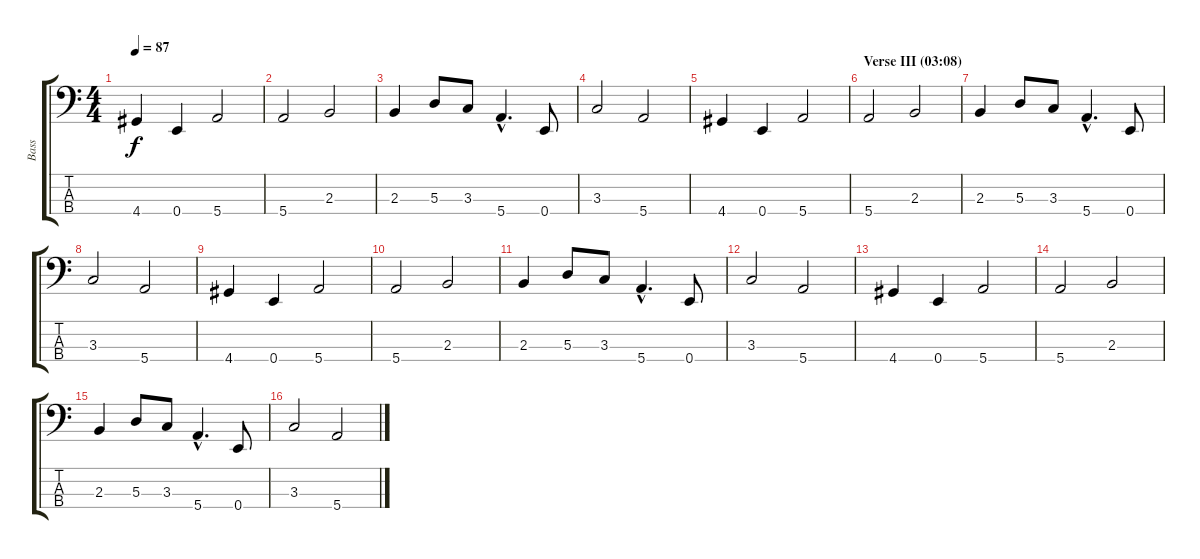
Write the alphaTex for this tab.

\track ("Bass" "Bass") {instrument electricbassfinger}
\staff {score tabs}
\tuning (G2 D2 A1 E1) {hide}
\ts (4 4)
\tempo 87
\clef f4
\ks c
4.4.4{dy f} 0.4.4 5.4.2 |
5.4.2 2.3.2 |
2.3.4 5.3.8 3.3.8 5.4{hac}.4{d} 0.4.8 |
3.3.2 5.4.2 |
4.4.4 0.4.4 5.4.2 |
\section ("" "Verse III (03:08)")
5.4.2 2.3.2 |
2.3.4 5.3.8 3.3.8 5.4{hac}.4{d} 0.4.8 |
3.3.2 5.4.2 |
4.4.4 0.4.4 5.4.2 |
5.4.2 2.3.2 |
2.3.4 5.3.8 3.3.8 5.4{hac}.4{d} 0.4.8 |
3.3.2 5.4.2 |
4.4.4 0.4.4 5.4.2 |
5.4.2 2.3.2 |
2.3.4 5.3.8 3.3.8 5.4{hac}.4{d} 0.4.8 |
3.3.2 5.4.2
